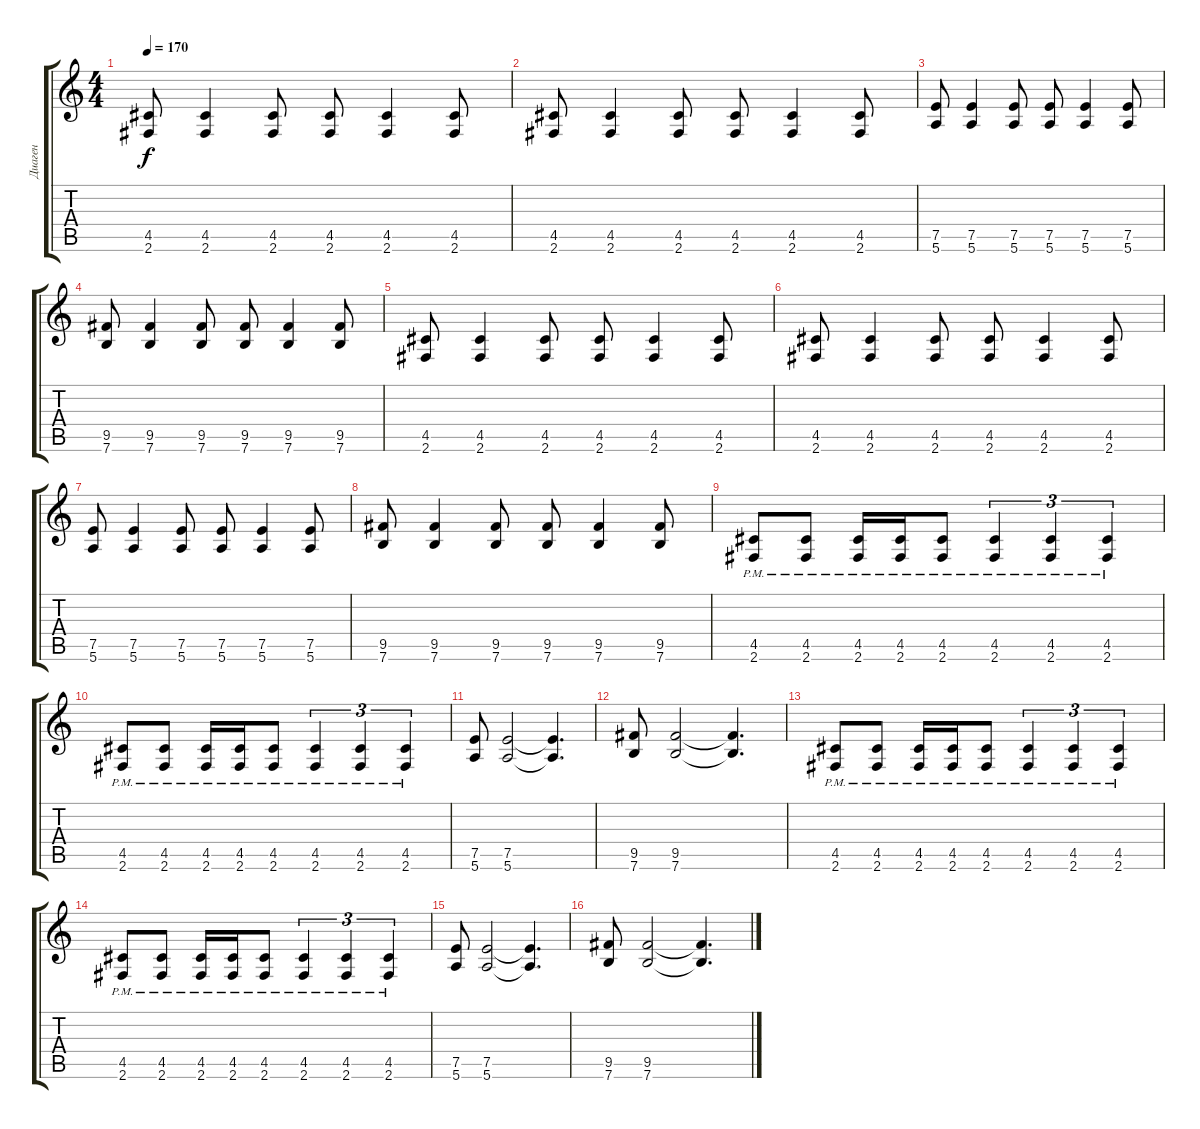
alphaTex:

\track ("Диаген" "Диаген") {instrument distortionguitar}
\staff {score tabs}
\tuning (E4 B3 G3 D3 A2 E2) {hide}
\ts (4 4)
\tempo 170
\clef g2
\ks c
(4.5 2.6).8{dy f} (4.5 2.6).4 (4.5 2.6).8 (4.5 2.6).8 (4.5 2.6).4 (4.5 2.6).8 |
(4.5 2.6).8 (4.5 2.6).4 (4.5 2.6).8 (4.5 2.6).8 (4.5 2.6).4 (4.5 2.6).8 |
(7.5 5.6).8 (7.5 5.6).4 (7.5 5.6).8 (7.5 5.6).8 (7.5 5.6).4 (7.5 5.6).8 |
(9.5 7.6).8 (9.5 7.6).4 (9.5 7.6).8 (9.5 7.6).8 (9.5 7.6).4 (9.5 7.6).8 |
(4.5 2.6).8 (4.5 2.6).4 (4.5 2.6).8 (4.5 2.6).8 (4.5 2.6).4 (4.5 2.6).8 |
(4.5 2.6).8 (4.5 2.6).4 (4.5 2.6).8 (4.5 2.6).8 (4.5 2.6).4 (4.5 2.6).8 |
(7.5 5.6).8 (7.5 5.6).4 (7.5 5.6).8 (7.5 5.6).8 (7.5 5.6).4 (7.5 5.6).8 |
(9.5 7.6).8 (9.5 7.6).4 (9.5 7.6).8 (9.5 7.6).8 (9.5 7.6).4 (9.5 7.6).8 |
(4.5{pm} 2.6{pm}).8 (4.5{pm} 2.6{pm}).8 (4.5{pm} 2.6{pm}).16 (4.5{pm} 2.6{pm}).16 (4.5{pm} 2.6{pm}).8 (4.5{pm} 2.6{pm}).4{tu (3 2)} (4.5{pm} 2.6{pm}).4{tu (3 2)} (4.5{pm} 2.6{pm}).4{tu (3 2)} |
(4.5{pm} 2.6{pm}).8 (4.5{pm} 2.6{pm}).8 (4.5{pm} 2.6{pm}).16 (4.5{pm} 2.6{pm}).16 (4.5{pm} 2.6{pm}).8 (4.5{pm} 2.6{pm}).4{tu (3 2)} (4.5{pm} 2.6{pm}).4{tu (3 2)} (4.5{pm} 2.6{pm}).4{tu (3 2)} |
(7.5 5.6).8 (7.5 5.6).2 (7.5{t} 5.6{t}).4{d} |
(9.5 7.6).8 (9.5 7.6).2 (9.5{t} 7.6{t}).4{d} |
(4.5{pm} 2.6{pm}).8 (4.5{pm} 2.6{pm}).8 (4.5{pm} 2.6{pm}).16 (4.5{pm} 2.6{pm}).16 (4.5{pm} 2.6{pm}).8 (4.5{pm} 2.6{pm}).4{tu (3 2)} (4.5{pm} 2.6{pm}).4{tu (3 2)} (4.5{pm} 2.6{pm}).4{tu (3 2)} |
(4.5{pm} 2.6{pm}).8 (4.5{pm} 2.6{pm}).8 (4.5{pm} 2.6{pm}).16 (4.5{pm} 2.6{pm}).16 (4.5{pm} 2.6{pm}).8 (4.5{pm} 2.6{pm}).4{tu (3 2)} (4.5{pm} 2.6{pm}).4{tu (3 2)} (4.5{pm} 2.6{pm}).4{tu (3 2)} |
(7.5 5.6).8 (7.5 5.6).2 (7.5{t} 5.6{t}).4{d} |
(9.5 7.6).8 (9.5 7.6).2 (9.5{t} 7.6{t}).4{d}
